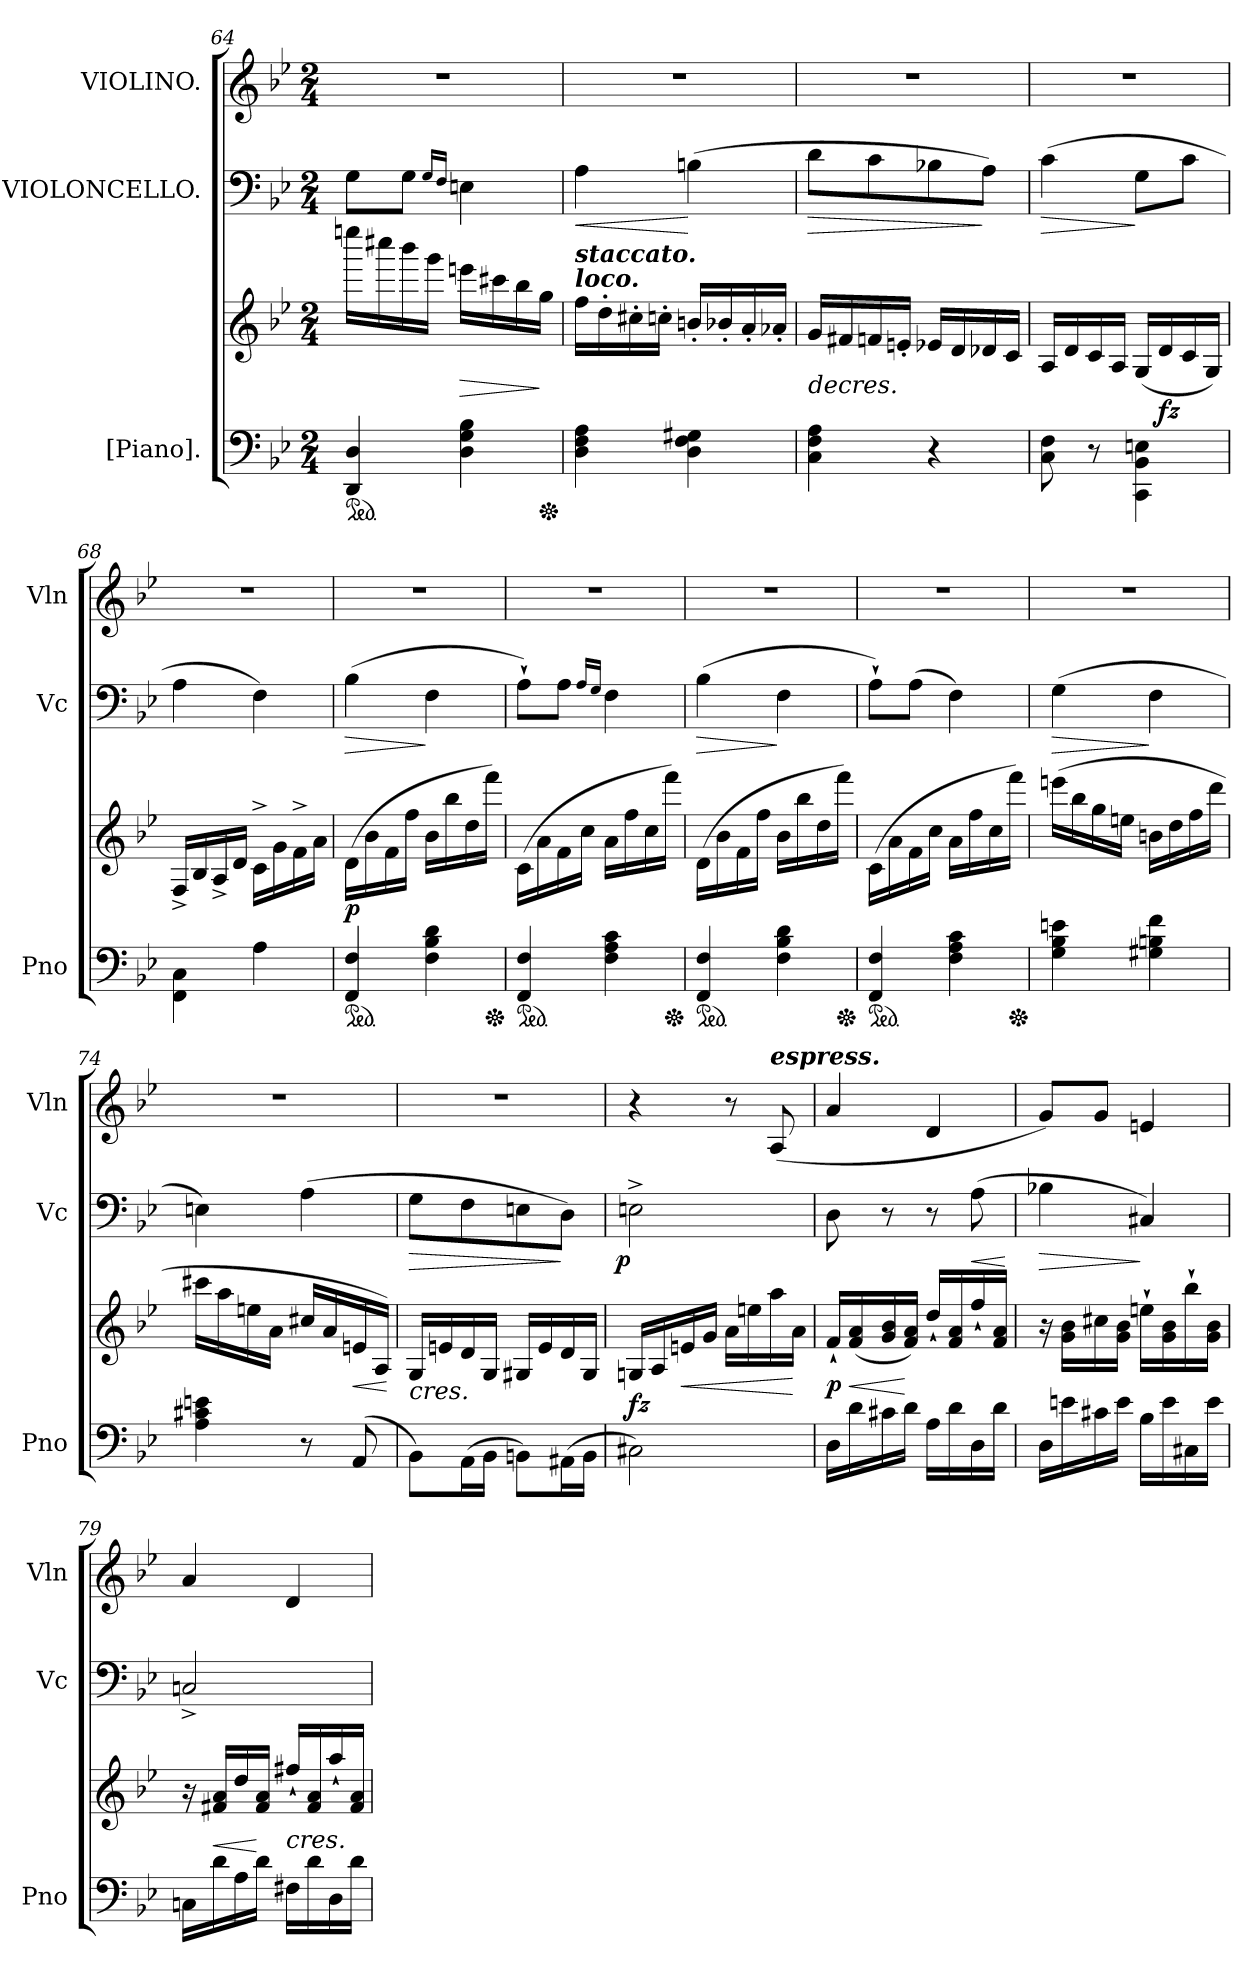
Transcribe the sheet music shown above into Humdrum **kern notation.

**kern	**kern	**dynam	**kern	**dynam	**kern
*part3	*part3	*part3	*part2	*part2	*part1
*staff4	*staff3	*staff3/4	*staff2	*staff2	*staff1
*I"[Piano].	*	*	*I"VIOLONCELLO.	*	*I"VIOLINO.
*I'Pno	*	*	*I'Vc	*	*I'Vln
*clefF4	*clefG2	*	*clefF4	*	*clefG2
*k[b-e-]	*k[b-e-]	*	*k[b-e-]	*	*k[b-e-]
*g:	*g:	*	*g:	*	*g:
*M2/4	*M2/4	*	*M2/4	*	*M2/4
*ped	*	*	*	*	*
=64	=64	=64	=64	=64	=64
4DD 4D	16eeeenLL	.	8GL	.	2rdd
.	16cccc#X	.	.	.	.
.	16bbb-	.	8GJ	.	.
.	16gggJJ	.	.	.	.
.	.	.	16qqG/LL	.	.
.	.	.	16qqF/JJ	.	.
4D 4G 4B-	16eeenLL	>	4En\	.	.
.	16ccc#X	.	.	.	.
.	16bb-	.	.	.	.
*Xped	*	*	*	*	*
.	16ggJJ	]	.	.	.
=65	=65	=65	=65	=65	=65
!	!LO:TX:a:Bi:t=loco.	!	!	!	!
!	!LO:TX:a:Bi:t=staccato.	!	!	!	!
!	!	!	!	!LO:HP:b	!
4D 4F 4A	16ffLL	.	4A	<	2rdd
.	16dd'	.	.	.	.
.	16cc#X'	.	.	.	.
.	16ccn'JJ	.	.	.	.
4D 4F 4G#X	16bn'/LL	.	(>4Bn	[	.
.	16b-X'	.	.	.	.
.	16a'	.	.	.	.
.	16a-X'JJ	.	.	.	.
=66	=66	=66	=66	=66	=66
!	!LO:TX:c:i:t=decres.	!	!	!	!
!	!	!	!	!LO:HP:b	!
4C 4F 4A	16g/LL	.	8dL	>	2rdd
.	16f#X	.	.	.	.
.	16fn	.	8c	.	.
.	16en'>JJ	.	.	.	.
4r	16e-XLL	.	8B-X	.	.
.	16d	.	.	.	.
.	16d-X	.	8AJ)	]	.
.	16cJJ	.	.	.	.
=67	=67	=67	=67	=67	=67
!	!	!	!	!LO:HP:b	!
8C\ 8F\	16A/LL	.	(>4c	>	2rdd
.	16d	.	.	.	.
8r	16c/	.	.	.	.
.	16A/JJ	.	.	.	.
4CC\ 4BB-\ 4En\	(<16G/LL	.	8GL	]	.
.	16d/	fz	.	.	.
.	16c/	.	8cJ	.	.
.	16G/JJ)	.	.	.	.
=68	=68	=68	=68	=68	=68
4FF\ 4C\	16F^>/LL	.	4A	.	2rdd
.	16B-/	.	.	.	.
.	16A^>/	.	.	.	.
.	16d/JJ	.	.	.	.
4A	16c^>\LL	.	4F)	.	.
.	16g	.	.	.	.
.	16f^>	.	.	.	.
.	16aJJ	.	.	.	.
=69	=69	=69	=69	=69	=69
!	!	!	!	!LO:HP:b	!
*ped	*	*	*	*	*
4FF 4F	(>16d\LL	p	(>4B-	>	2rdd
.	16b-	.	.	.	.
.	16f	.	.	.	.
.	16ffJJ	.	.	.	.
4F 4B- 4d	16b-\LL	.	4F	]	.
.	16bb-	.	.	.	.
.	16dd	.	.	.	.
*Xped	*	*	*	*	*
.	16fffJJ)	.	.	.	.
=70	=70	=70	=70	=70	=70
*ped	*	*	*	*	*
4FF 4F	(>16c\LL	.	8A`>L)	.	2rdd
.	16a	.	.	.	.
.	16f	.	8AJ	.	.
.	16ccJJ	.	.	.	.
.	.	.	16qqA/LL	.	.
.	.	.	16qqG/JJ	.	.
4F 4A 4c	16a\LL	.	4F	.	.
.	16ff	.	.	.	.
.	16cc	.	.	.	.
*Xped	*	*	*	*	*
.	16fffJJ)	.	.	.	.
=71	=71	=71	=71	=71	=71
!	!	!	!	!LO:HP:b	!
*ped	*	*	*	*	*
4FF 4F	(>16d\LL	.	(>4B-	>	2rdd
.	16b-	.	.	.	.
.	16f	.	.	.	.
.	16ffJJ	.	.	.	.
4F 4B- 4d	16b-\LL	.	4F	]	.
.	16bb-	.	.	.	.
.	16dd	.	.	.	.
*Xped	*	*	*	*	*
.	16fffJJ)	.	.	.	.
=72	=72	=72	=72	=72	=72
*ped	*	*	*	*	*
4FF/ 4F/	(>16c\LL	.	8A`>L)	.	2rdd
.	16a	.	.	.	.
.	16f	.	(>8AJ	.	.
.	16ccJJ	.	.	.	.
4F 4A 4c	16aLL	.	4F)	.	.
.	16ff	.	.	.	.
.	16cc	.	.	.	.
*Xped	*	*	*	*	*
.	16fffJJ)	.	.	.	.
=73	=73	=73	=73	=73	=73
!	!	!	!	!LO:HP:b	!
4G 4B- 4en	(>16eeenLL	.	(>4G	>	2rdd
.	16bb-	.	.	.	.
.	16gg	.	.	.	.
.	16eenJJ	.	.	.	.
4G#X 4Bn 4f	16bnLL	.	4F	]	.
.	16dd	.	.	.	.
.	16ff	.	.	.	.
.	16dddJJ	.	.	.	.
=74	=74	=74	=74	=74	=74
4A 4c#X 4en	16ccc#XLL	.	4En)	.	2rdd
.	16aa	.	.	.	.
.	16een	.	.	.	.
.	16aJJ	.	.	.	.
8r	16cc#XLL	.	(>4A	.	.
.	16a	.	.	.	.
(<8AA	16en	<	.	.	.
.	16AJJ)	.	.	.	.
.	.	[	.	.	.
=75	=75	=75	=75	=75	=75
!	!LO:TX:c:i:t=cres.	!	!	!	!
!	!	!	!	!LO:HP:b	!
8BB-\L)	16G/LL	.	8GL	>	2rdd
.	16en	.	.	.	.
(>16AAL	16d	.	8F	.	.
16BB-\JJ	16G/JJ	.	.	.	.
8BBn\L)	16G#XLL	.	8En	.	.
.	16e	.	.	.	.
(>16AA#XL	16d	.	8DJ)	]	.
16BB\JJ	16G#/JJ	.	.	.	.
=76	=76	=76	=76	=76	=76
!	!	!	!	!LO:DY:rj	!
2C#X\)	16Gn/LL	fz	2En^<	p	4r
.	16A/	.	.	.	.
.	16en	<	.	.	.
.	16gJJ	.	.	.	.
.	16aLL	.	.	.	8r
.	16een	.	.	.	.
!	!	!	!	!	!LO:TX:a:Bi:t=espress.
.	16aa	.	.	.	(<8A
.	16aJJ	[	.	.	.
=77	=77	=77	=77	=77	=77
16DLL	16f`<LL	p	8D	.	4a
16d	(<16f 16a	<	.	.	.
16c#X	16g 16b-	.	8r	.	.
16dJJ	16f 16aJJ)	[	.	.	.
16ALL	16dd`</LL	.	8r	.	4d
16d	16f 16a	.	.	.	.
!	!	!	!	!LO:HP:b	!
16D	16ff`<	.	(>8A	<	.
16dJJ	16f 16aJJ	.	.	.	.
.	.	.	.	[	.
=78	=78	=78	=78	=78	=78
!	!	!	!	!LO:HP:b	!
16DLL	16r	.	4B-X	>	8gL)
16en	16g\ 16b-\LL	.	.	.	.
16c#X	16cc#X	.	.	.	8gJ
16eJJ	16g 16b-JJ	.	.	.	.
16B-LL	16een`>\LL	.	4C#X)	]	4en
16e	16g 16b-	.	.	.	.
16C#X	16bb-`>	.	.	.	.
16eJJ	16g 16b-JJ	.	.	.	.
=79	=79	=79	=79	=79	=79
16CnLL	16r	.	2Cn^<	.	4a
16d	16f#X 16aLL	<	.	.	.
16A	16dd	.	.	.	.
16dJJ	16f# 16aJJ	[	.	.	.
!	!LO:TX:c:i:t=cres.	!	!	!	!
16F#XLL	16ff#X`</LL	.	.	.	4d
16d	16f# 16a	.	.	.	.
16D	16aa`<	.	.	.	.
16dJJ	16f# 16aJJ	.	.	.	.
=	=	=	=	=	=
*-	*-	*-	*-	*-	*-
